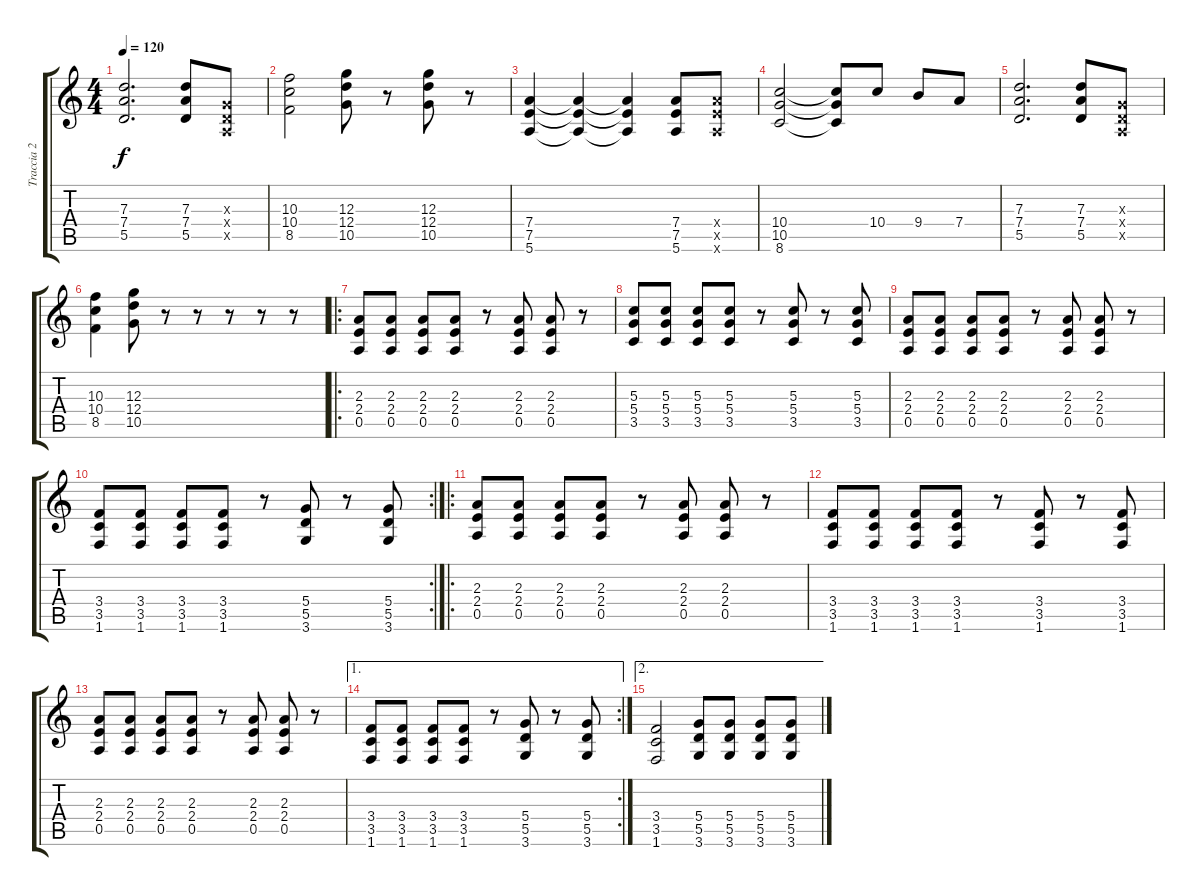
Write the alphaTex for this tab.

\track ("Traccia 2" "Traccia 2") {instrument distortionguitar}
\staff {score tabs}
\tuning (E4 B3 G3 D3 A2 E2) {hide}
\ts (4 4)
\tempo 120
\clef g2
\ks c
(7.3 7.4 5.5).2{d dy f} (7.3 7.4 5.5).8 (0.3{x} 0.4{x} 0.5{x}).8 |
(10.3 10.4 8.5).2 (12.3 12.4 10.5).8 r.8 (12.3 12.4 10.5).8 r.8 |
(7.4 7.5 5.6).4 (7.4{t} 7.5{t} 5.6{t}).4 (7.4{t} 7.5{t} 5.6{t}).4 (7.4 7.5 5.6).8 (7.4{x} 7.5{x} 5.6{x}).8 |
(10.4 10.5 8.6).2 (10.4{t} 10.5{t} 8.6{t}).8 10.4.8 9.4.8 7.4.8 |
(7.3 7.4 5.5).2{d} (7.3 7.4 5.5).8 (0.3{x} 0.4{x} 0.5{x}).8 |
(10.3 10.4 8.5).4 (12.3 12.4 10.5).8 r.8 r.8 r.8 r.8 r.8 |
\ro
(2.3 2.4 0.5).8{volume 14 balance 8 instrument distortionguitar} (2.3 2.4 0.5).8 (2.3 2.4 0.5).8 (2.3 2.4 0.5).8 r.8 (2.3 2.4 0.5).8 (2.3 2.4 0.5).8 r.8 |
(5.3 5.4 3.5).8 (5.3 5.4 3.5).8 (5.3 5.4 3.5).8 (5.3 5.4 3.5).8 r.8 (5.3 5.4 3.5).8 r.8 (5.3 5.4 3.5).8 |
(2.3 2.4 0.5).8 (2.3 2.4 0.5).8 (2.3 2.4 0.5).8 (2.3 2.4 0.5).8 r.8 (2.3 2.4 0.5).8 (2.3 2.4 0.5).8 r.8 |
\rc 2
(3.4 3.5 1.6).8 (3.4 3.5 1.6).8 (3.4 3.5 1.6).8 (3.4 3.5 1.6).8 r.8 (5.4 5.5 3.6).8 r.8 (5.4 5.5 3.6).8 |
\ro
(2.3 2.4 0.5).8 (2.3 2.4 0.5).8 (2.3 2.4 0.5).8 (2.3 2.4 0.5).8 r.8 (2.3 2.4 0.5).8 (2.3 2.4 0.5).8 r.8 |
(3.4 3.5 1.6).8 (3.4 3.5 1.6).8 (3.4 3.5 1.6).8 (3.4 3.5 1.6).8 r.8 (3.4 3.5 1.6).8 r.8 (3.4 3.5 1.6).8 |
(2.3 2.4 0.5).8 (2.3 2.4 0.5).8 (2.3 2.4 0.5).8 (2.3 2.4 0.5).8 r.8 (2.3 2.4 0.5).8 (2.3 2.4 0.5).8 r.8 |
\ae 1
\rc 2
(3.4 3.5 1.6).8 (3.4 3.5 1.6).8 (3.4 3.5 1.6).8 (3.4 3.5 1.6).8 r.8 (5.4 5.5 3.6).8 r.8 (5.4 5.5 3.6).8 |
\ae 2
(3.4 3.5 1.6).2 (5.4 5.5 3.6).8 (5.4 5.5 3.6).8 (5.4 5.5 3.6).8 (5.4 5.5 3.6).8
